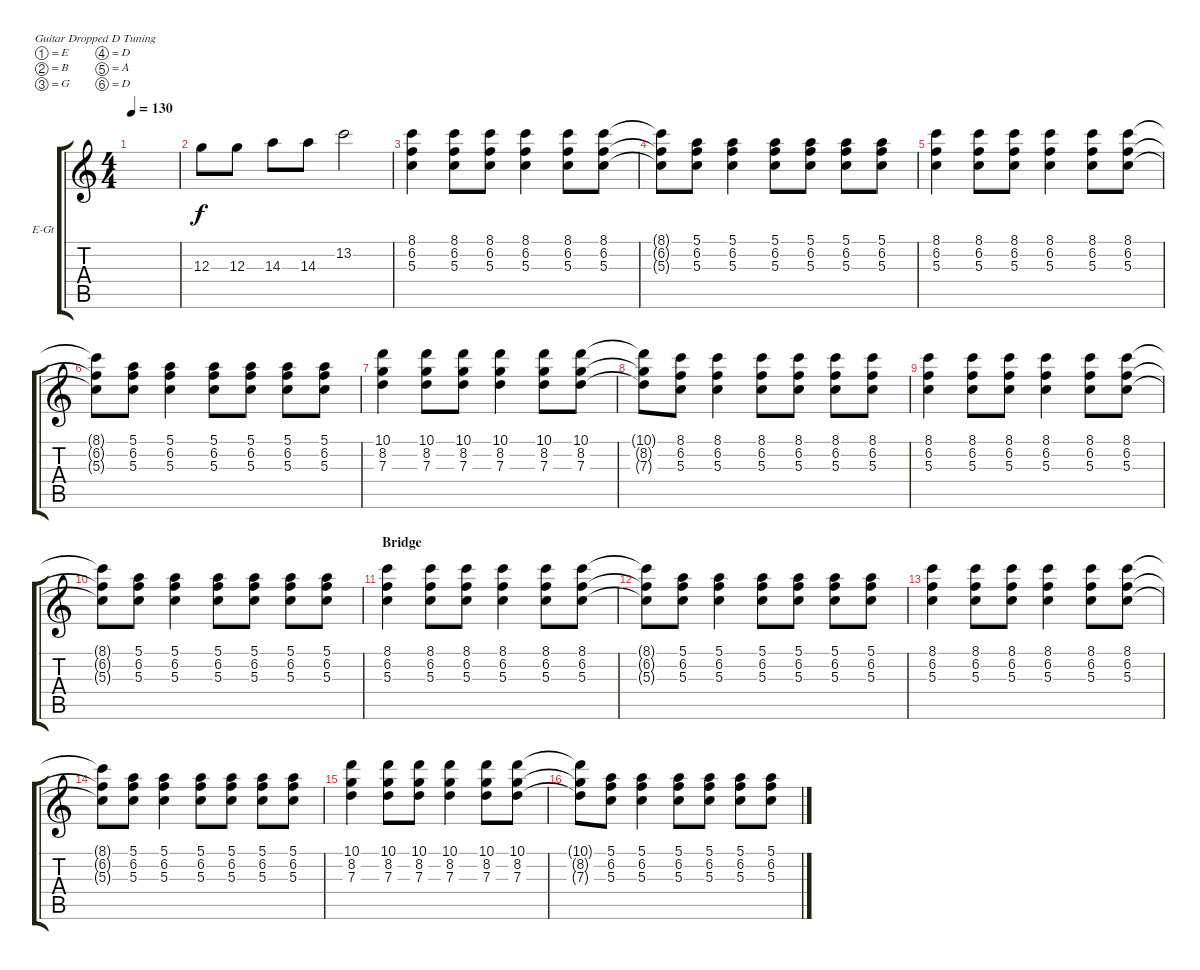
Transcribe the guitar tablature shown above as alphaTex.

\bracketExtendMode groupsimilarinstruments
\firstSystemTrackNameOrientation horizontal
\otherSystemsTrackNameOrientation horizontal
\track ("Electric Guitar 2" "E-Gt") {instrument electricguitarclean}
\staff {score tabs}
\tuning (E4 B3 G3 D3 A2 D2)
\ts (4 4)
\tempo 130
\clef g2
\ks c
|
12.3.8 12.3.8 14.3.8 14.3.8 13.2.2 |
(8.1 6.2 5.3).4 (5.3 6.2 8.1).8 (5.3 6.2 8.1).8 (5.3 6.2 8.1).4 (5.3 6.2 8.1).8 (5.3 6.2 8.1).8 |
(5.3{t} 6.2{t} 8.1{t}).8 (5.3 6.2 5.1).8 (5.3 6.2 5.1).4 (5.3 6.2 5.1).8 (5.3 6.2 5.1).8 (5.3 6.2 5.1).8 (5.3 6.2 5.1).8 |
(8.1 6.2 5.3).4 (5.3 6.2 8.1).8 (5.3 6.2 8.1).8 (5.3 6.2 8.1).4 (5.3 6.2 8.1).8 (5.3 6.2 8.1).8 |
(5.3{t} 6.2{t} 8.1{t}).8 (5.3 6.2 5.1).8 (5.3 6.2 5.1).4 (5.3 6.2 5.1).8 (5.3 6.2 5.1).8 (5.3 6.2 5.1).8 (5.3 6.2 5.1).8 |
(10.1 8.2 7.3).4 (7.3 8.2 10.1).8 (7.3 8.2 10.1).8 (7.3 8.2 10.1).4 (7.3 8.2 10.1).8 (7.3 8.2 10.1).8 |
(7.3{t} 8.2{t} 10.1{t}).8 (5.3 6.2 8.1).8 (5.3 6.2 8.1).4 (5.3 6.2 8.1).8 (5.3 6.2 8.1).8 (5.3 6.2 8.1).8 (5.3 6.2 8.1).8 |
(8.1 6.2 5.3).4 (5.3 6.2 8.1).8 (5.3 6.2 8.1).8 (5.3 6.2 8.1).4 (5.3 6.2 8.1).8 (5.3 6.2 8.1).8 |
(5.3{t} 6.2{t} 8.1{t}).8 (5.3 6.2 5.1).8 (5.3 6.2 5.1).4 (5.3 6.2 5.1).8 (5.3 6.2 5.1).8 (5.3 6.2 5.1).8 (5.3 6.2 5.1).8 |
\section ("" "Bridge")
(8.1 6.2 5.3).4 (5.3 6.2 8.1).8 (5.3 6.2 8.1).8 (5.3 6.2 8.1).4 (5.3 6.2 8.1).8 (5.3 6.2 8.1).8 |
(5.3{t} 6.2{t} 8.1{t}).8 (5.3 6.2 5.1).8 (5.3 6.2 5.1).4 (5.3 6.2 5.1).8 (5.3 6.2 5.1).8 (5.3 6.2 5.1).8 (5.3 6.2 5.1).8 |
(8.1 6.2 5.3).4 (5.3 6.2 8.1).8 (5.3 6.2 8.1).8 (5.3 6.2 8.1).4 (5.3 6.2 8.1).8 (5.3 6.2 8.1).8 |
(5.3{t} 6.2{t} 8.1{t}).8 (5.3 6.2 5.1).8 (5.3 6.2 5.1).4 (5.3 6.2 5.1).8 (5.3 6.2 5.1).8 (5.3 6.2 5.1).8 (5.3 6.2 5.1).8 |
(10.1 8.2 7.3).4 (7.3 8.2 10.1).8 (7.3 8.2 10.1).8 (7.3 8.2 10.1).4 (7.3 8.2 10.1).8 (7.3 8.2 10.1).8 |
(7.3{t} 8.2{t} 10.1{t}).8 (5.3 6.2 5.1).8 (5.3 6.2 5.1).4 (5.3 6.2 5.1).8 (5.3 6.2 5.1).8 (5.3 6.2 5.1).8 (5.3 6.2 5.1).8
